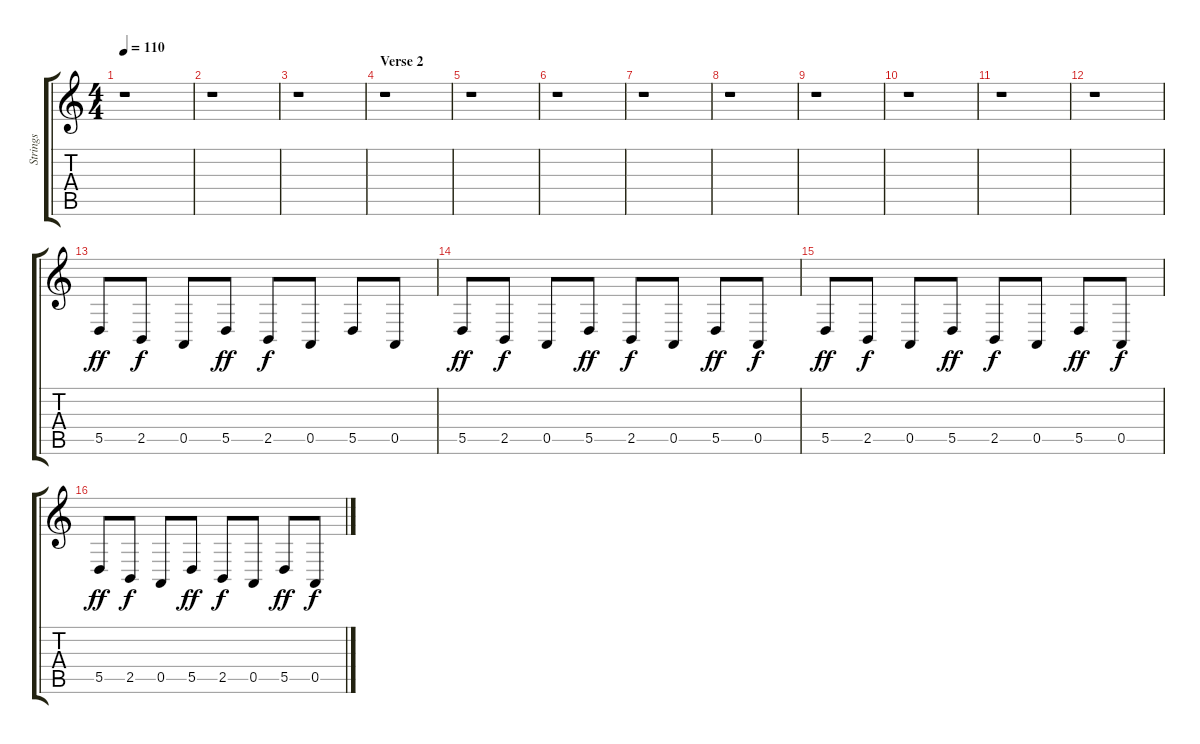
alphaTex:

\track ("Strings" "Strings") {instrument stringensemble1}
\staff {score tabs}
\tuning (E4 B3 G3 D3 A2 E2) {hide}
\ts (4 4)
\tempo 110
\clef g2
\ks c
r.1{dy ff} |
r.1 |
r.1 |
\section ("" "Verse 2")
r.1 |
r.1 |
r.1 |
r.1 |
r.1 |
r.1 |
r.1 |
r.1 |
r.1 |
5.5.8 2.5.8{dy f} 0.5.8 5.5.8{dy ff} 2.5.8{dy f} 0.5.8 5.5.8 0.5.8 |
5.5.8{dy ff} 2.5.8{dy f} 0.5.8 5.5.8{dy ff} 2.5.8{dy f} 0.5.8 5.5.8{dy ff} 0.5.8{dy f} |
5.5.8{dy ff} 2.5.8{dy f} 0.5.8 5.5.8{dy ff} 2.5.8{dy f} 0.5.8 5.5.8{dy ff} 0.5.8{dy f} |
5.5.8{dy ff} 2.5.8{dy f} 0.5.8 5.5.8{dy ff} 2.5.8{dy f} 0.5.8 5.5.8{dy ff} 0.5.8{dy f}
